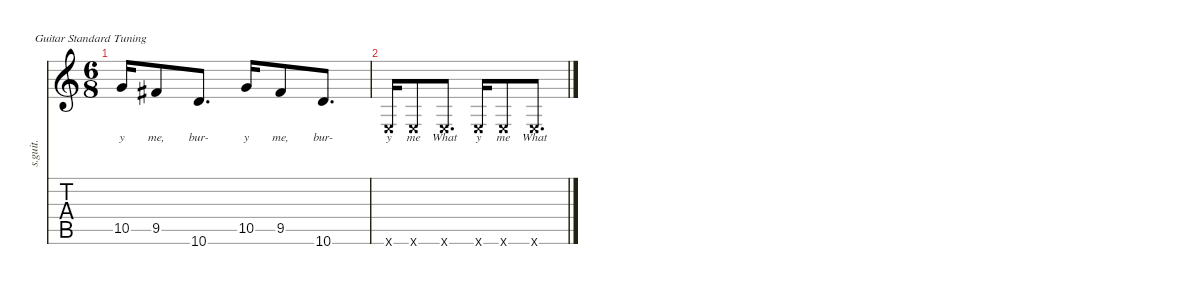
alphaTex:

\defaultSystemsLayout 4
\hideDynamics
\bracketExtendMode nobrackets
\track ("Jared (Vocals)" "s.guit.") {instrument oboe}
\staff {score tabs}
\tuning (E4 B3 G3 D3 A2 E2)
\displaytranspose 12
\ts (6 8)
\tempo (94 hide)
\clef g2
\ks c
10.5.16{lyrics (0 "y") lyrics (1 "") lyrics (2 "") lyrics (3 "") lyrics (4 "") dy f} 9.5{acc #}.8{lyrics (0 "me,") lyrics (1 "") lyrics (2 "") lyrics (3 "") lyrics (4 "")} 10.6.8{d lyrics (0 "bur-") lyrics (1 "") lyrics (2 "") lyrics (3 "") lyrics (4 "")} 10.5.16{lyrics (0 "y") lyrics (1 "") lyrics (2 "") lyrics (3 "") lyrics (4 "")} 9.5{acc #}.8{lyrics (0 "me,") lyrics (1 "") lyrics (2 "") lyrics (3 "") lyrics (4 "")} 10.6.8{d lyrics (0 "bur-") lyrics (1 "") lyrics (2 "") lyrics (3 "") lyrics (4 "")} |
0.6{x}.16{lyrics (0 "y") lyrics (1 "") lyrics (2 "") lyrics (3 "") lyrics (4 "")} 0.6{x}.8{lyrics (0 "me") lyrics (1 "") lyrics (2 "") lyrics (3 "") lyrics (4 "")} 0.6{x}.8{d lyrics (0 "What") lyrics (1 "") lyrics (2 "") lyrics (3 "") lyrics (4 "")} 0.6{x}.16{lyrics (0 "y") lyrics (1 "") lyrics (2 "") lyrics (3 "") lyrics (4 "")} 0.6{x}.8{lyrics (0 "me") lyrics (1 "") lyrics (2 "") lyrics (3 "") lyrics (4 "")} 0.6{x}.8{d lyrics (0 "What") lyrics (1 "") lyrics (2 "") lyrics (3 "") lyrics (4 "")}
